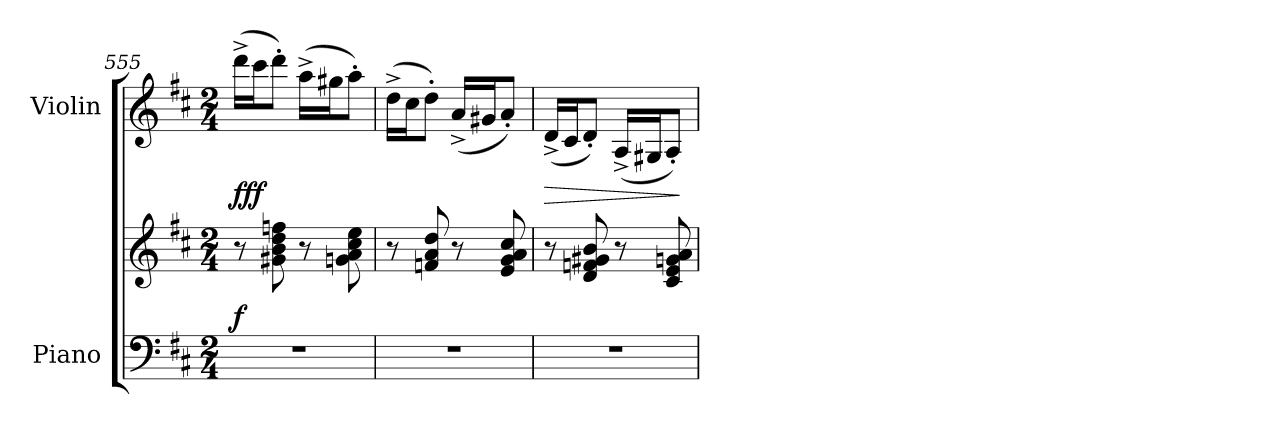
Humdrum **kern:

**kern	**kern	**dynam	**kern	**dynam
*part2	*part2	*part2	*part1	*part1
*staff3	*staff2	*staff2/3	*staff1	*staff1
*I"Piano	*	*	*I"Violin	*
*I'Pno.	*	*	*I'Vln.	*
*clefF4	*clefG2	*	*clefG2	*
*k[f#c#]	*k[f#c#]	*	*k[f#c#]	*
*M2/4	*M2/4	*	*M2/4	*
=555	=555	=555	=555	=555
!	!	!LO:DY:a=2	!	!LO:DY:b
!	!	!	!	!LO:DY:n=1:b
2r	8r	f	(16ddd^\LL	f ff
.	.	.	16ccc#\J	.
.	8g#X\ 8b\ 8dd\ 8ffn\	.	8ddd'\J)	.
.	8r	.	(16aa^\LL	.
.	.	.	16gg#X\J	.
!	!	!LO:DY:b	!	!
!	!	!LO:DY:n=1:b	!	!
.	8gn\ 8a\ 8cc#\ 8ee\	mf mf	8aa'\J)	.
!!LO:LB:g=z
=556	=556	=556	=556	=556
2r	8r	.	(16dd^\LL	.
.	.	.	16cc#\J	.
.	8fn/ 8a/ 8dd/	.	8dd'\J)	.
.	8r	.	(16a^/LL	.
.	.	.	16g#X/J	.
.	8e/ 8g/ 8a/ 8cc#/	.	8a'/J)	.
=557	=557	=557	=557	=557
!	!	!	!	!LO:HP:b
2r	8r	.	(16d^/LL	>
.	.	.	16c#/J	.
.	8d/ 8fn/ 8g#X/ 8b/	.	8d'/J)	.
.	8r	.	(16A^/LL	.
.	.	.	16G#X/J	.
.	8c#/ 8e/ 8gn/ 8a/	.	8A'/J)	.
.	.	.	.	]
=	=	=	=	=
*-	*-	*-	*-	*-
